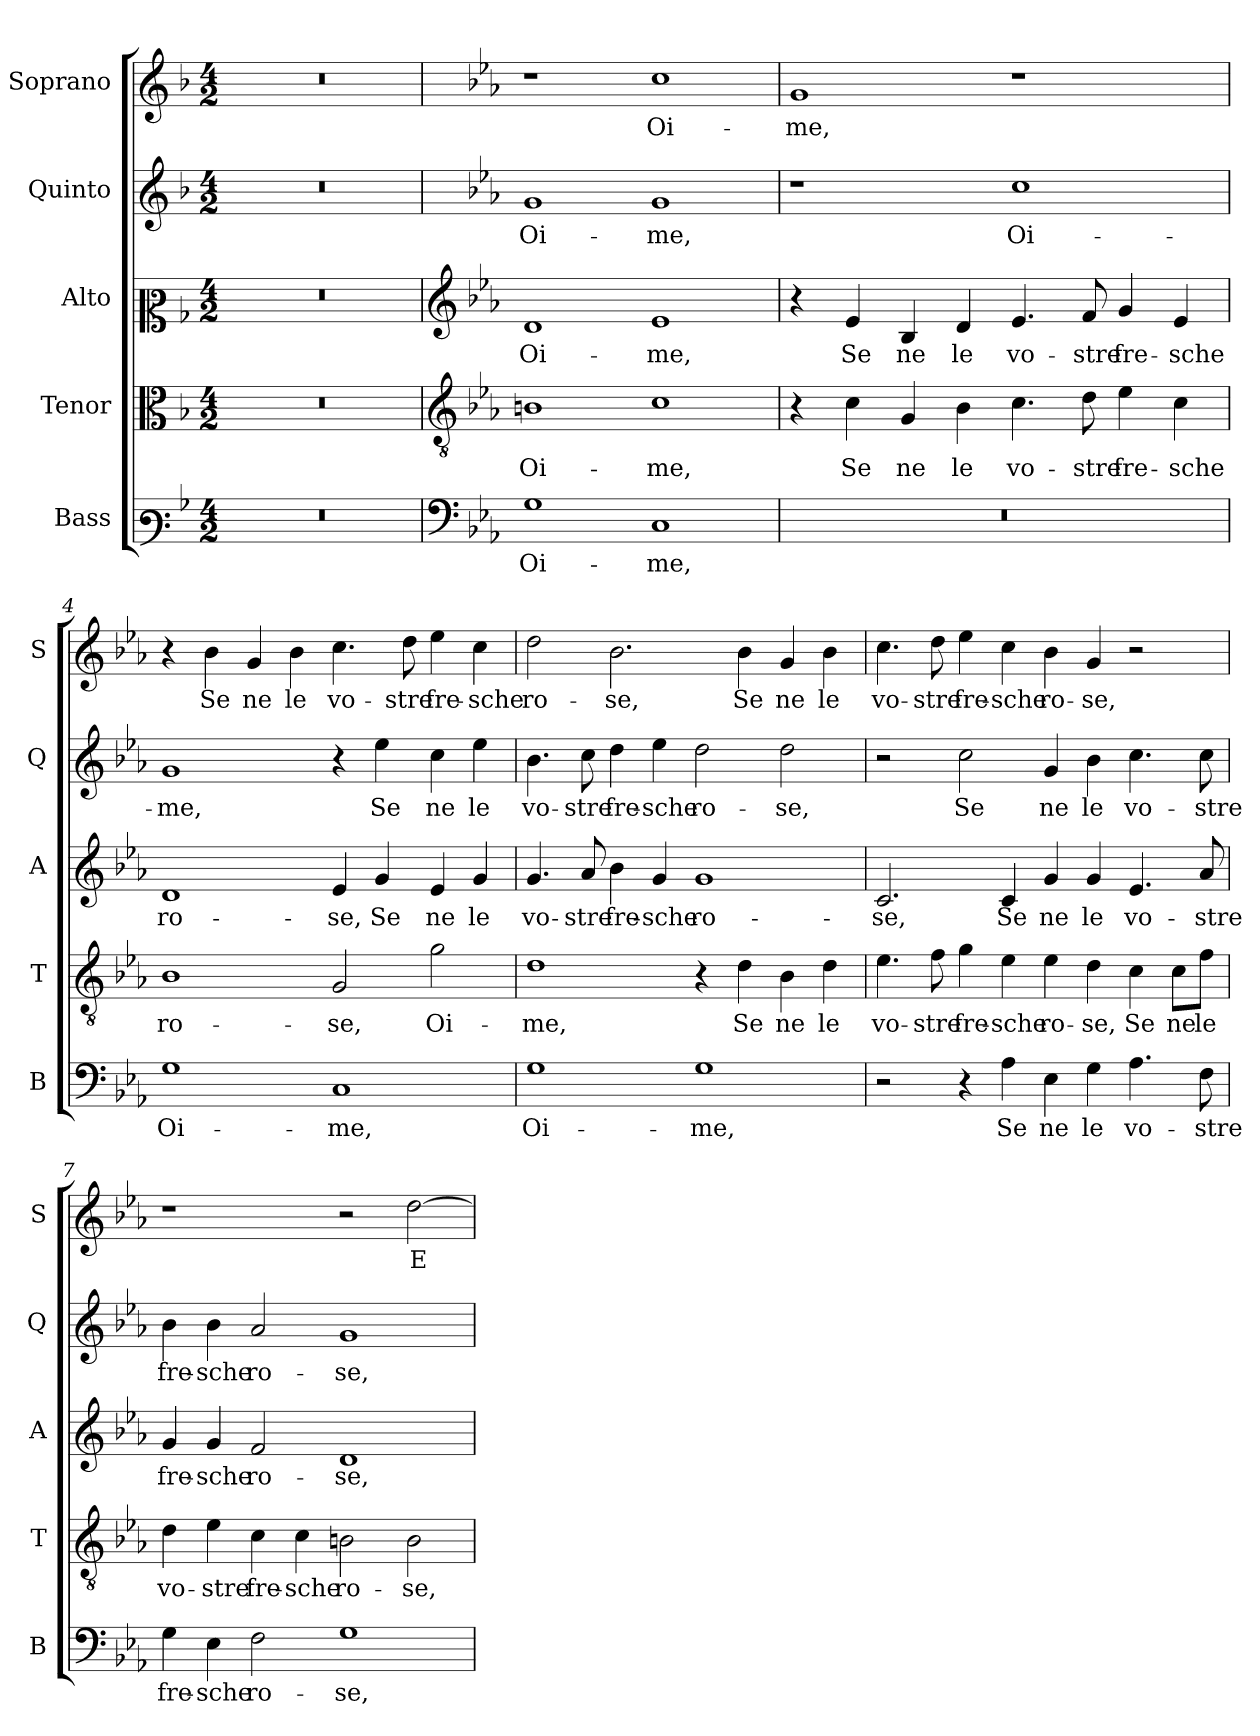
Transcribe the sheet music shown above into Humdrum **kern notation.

**kern	**text	**kern	**text	**kern	**text	**kern	**text	**kern	**text
*part5	*part5	*part4	*part4	*part3	*part3	*part2	*part2	*part1	*part1
*staff5	*staff5	*staff4	*staff4	*staff3	*staff3	*staff2	*staff2	*staff1	*staff1
*I"Bass	*	*I"Tenor	*	*I"Alto	*	*I"Quinto	*	*I"Soprano	*
*I'B	*	*I'T	*	*I'A	*	*I'Q	*	*I'S	*
*clefF3	*	*clefC3	*	*clefC2	*	*clefG2	*	*clefG2	*
*k[b-]	*	*k[b-]	*	*k[b-]	*	*k[b-]	*	*k[b-]	*
*F:	*	*F:	*	*F:	*	*F:	*	*F:	*
*M4/2	*	*M4/2	*	*M4/2	*	*M4/2	*	*M4/2	*
=1	=1	=1	=1	=1	=1	=1	=1	=1	=1
0r	.	0r	.	0r	.	0r	.	0r	.
=2	=2	=2	=2	=2	=2	=2	=2	=2	=2
*clefF4	*	*clefGv2	*	*clefG2	*	*	*	*	*
*k[b-e-a-]	*	*k[b-e-a-]	*	*k[b-e-a-]	*	*k[b-e-a-]	*	*k[b-e-a-]	*
*E-:	*	*E-:	*	*E-:	*	*E-:	*	*E-:	*
!	!LO:LY:b	!	!LO:LY:b	!	!LO:LY:b	!	!LO:LY:b	!	!
1G	Oi-	1Bn	Oi-	1d	Oi-	1g	Oi-	1r	.
!	!LO:LY:b	!	!LO:LY:b	!	!LO:LY:b	!	!LO:LY:b	!	!LO:LY:b
1C	-me,	1c	-me,	1e-	-me,	1g	-me,	1cc	Oi-
=3	=3	=3	=3	=3	=3	=3	=3	=3	=3
!	!	!	!	!	!	!	!	!	!LO:LY:b
0r	.	4r	.	4r	.	1r	.	1g	-me,
!	!	!	!LO:LY:b	!	!LO:LY:b	!	!	!	!
.	.	4c\	Se	4e-/	Se	.	.	.	.
!	!	!	!LO:LY:b	!	!LO:LY:b	!	!	!	!
.	.	4G/	ne	4B-/	ne	.	.	.	.
!	!	!	!LO:LY:b	!	!LO:LY:b	!	!	!	!
.	.	4B-\	le	4d/	le	.	.	.	.
!	!	!	!LO:LY:b	!	!LO:LY:b	!	!LO:LY:b	!	!
.	.	4.c\	vo-	4.e-/	vo-	1cc	Oi-	1r	.
!	!	!	!LO:LY:b	!	!LO:LY:b	!	!	!	!
.	.	8d\	-stre	8f/	-stre	.	.	.	.
!	!	!	!LO:LY:b	!	!LO:LY:b	!	!	!	!
.	.	4e-\	fre-	4g/	fre-	.	.	.	.
!	!	!	!LO:LY:b	!	!LO:LY:b	!	!	!	!
.	.	4c\	-sche	4e-/	-sche	.	.	.	.
!!LO:LB:g=z
=4	=4	=4	=4	=4	=4	=4	=4	=4	=4
!	!LO:LY:b	!	!LO:LY:b	!	!LO:LY:b	!	!LO:LY:b	!	!
1G	Oi-	1B-	ro-	1d	ro-	1g	-me,	4r	.
!	!	!	!	!	!	!	!	!	!LO:LY:b
.	.	.	.	.	.	.	.	4b-\	Se
!	!	!	!	!	!	!	!	!	!LO:LY:b
.	.	.	.	.	.	.	.	4g/	ne
!	!	!	!	!	!	!	!	!	!LO:LY:b
.	.	.	.	.	.	.	.	4b-\	le
!	!LO:LY:b	!	!LO:LY:b	!	!LO:LY:b	!	!	!	!LO:LY:b
1C	-me,	2G/	-se,	4e-/	-se,	4r	.	4.cc\	vo-
!	!	!	!	!	!LO:LY:b	!	!LO:LY:b	!	!
.	.	.	.	4g/	Se	4ee-\	Se	.	.
!	!	!	!	!	!	!	!	!	!LO:LY:b
.	.	.	.	.	.	.	.	8dd\	-stre
!	!	!	!LO:LY:b	!	!LO:LY:b	!	!LO:LY:b	!	!LO:LY:b
.	.	2g\	Oi-	4e-/	ne	4cc\	ne	4ee-\	fre-
!	!	!	!	!	!LO:LY:b	!	!LO:LY:b	!	!LO:LY:b
.	.	.	.	4g/	le	4ee-\	le	4cc\	-sche
=5	=5	=5	=5	=5	=5	=5	=5	=5	=5
!	!LO:LY:b	!	!LO:LY:b	!	!LO:LY:b	!	!LO:LY:b	!	!LO:LY:b
1G	Oi-	1d	-me,	4.g/	vo-	4.b-\	vo-	2dd\	ro-
!	!	!	!	!	!LO:LY:b	!	!LO:LY:b	!	!
.	.	.	.	8a-/	-stre	8cc\	-stre	.	.
!	!	!	!	!	!LO:LY:b	!	!LO:LY:b	!	!LO:LY:b
.	.	.	.	4b-\	fre-	4dd\	fre-	2.b-\	-se,
!	!	!	!	!	!LO:LY:b	!	!LO:LY:b	!	!
.	.	.	.	4g/	-sche	4ee-\	-sche	.	.
!	!LO:LY:b	!	!	!	!LO:LY:b	!	!LO:LY:b	!	!
1G	-me,	4r	.	1g	ro-	2dd\	ro-	.	.
!	!	!	!LO:LY:b	!	!	!	!	!	!LO:LY:b
.	.	4d\	Se	.	.	.	.	4b-\	Se
!	!	!	!LO:LY:b	!	!	!	!LO:LY:b	!	!LO:LY:b
.	.	4B-\	ne	.	.	2dd\	-se,	4g/	ne
!	!	!	!LO:LY:b	!	!	!	!	!	!LO:LY:b
.	.	4d\	le	.	.	.	.	4b-\	le
=6	=6	=6	=6	=6	=6	=6	=6	=6	=6
!	!	!	!LO:LY:b	!	!LO:LY:b	!	!	!	!LO:LY:b
2r	.	4.e-\	vo-	2.c/	-se,	2r	.	4.cc\	vo-
!	!	!	!LO:LY:b	!	!	!	!	!	!LO:LY:b
.	.	8f\	-stre	.	.	.	.	8dd\	-stre
!	!	!	!LO:LY:b	!	!	!	!LO:LY:b	!	!LO:LY:b
4r	.	4g\	fre-	.	.	2cc\	Se	4ee-\	fre-
!	!LO:LY:b	!	!LO:LY:b	!	!LO:LY:b	!	!	!	!LO:LY:b
4A-\	Se	4e-\	-sche	4c/	Se	.	.	4cc\	-sche
!	!LO:LY:b	!	!LO:LY:b	!	!LO:LY:b	!	!LO:LY:b	!	!LO:LY:b
4E-\	ne	4e-\	ro-	4g/	ne	4g/	ne	4b-\	ro-
!	!LO:LY:b	!	!LO:LY:b	!	!LO:LY:b	!	!LO:LY:b	!	!LO:LY:b
4G\	le	4d\	-se,	4g/	le	4b-\	le	4g/	-se,
!	!LO:LY:b	!	!LO:LY:b	!	!LO:LY:b	!	!LO:LY:b	!	!
4.A-\	vo-	4c\	Se	4.e-/	vo-	4.cc\	vo-	2r	.
!	!	!	!LO:LY:b	!	!	!	!	!	!
.	.	8c\L	ne	.	.	.	.	.	.
!	!LO:LY:b	!	!LO:LY:b	!	!LO:LY:b	!	!LO:LY:b	!	!
8F\	-stre	8f\J	le	8a-/	-stre	8cc\	-stre	.	.
!!LO:PB:g=z
=7	=7	=7	=7	=7	=7	=7	=7	=7	=7
!	!LO:LY:b	!	!LO:LY:b	!	!LO:LY:b	!	!LO:LY:b	!	!
4G\	fre-	4d\	vo-	4g/	fre-	4b-\	fre-	1r	.
!	!LO:LY:b	!	!LO:LY:b	!	!LO:LY:b	!	!LO:LY:b	!	!
4E-\	-sche	4e-\	-stre	4g/	-sche	4b-\	-sche	.	.
!	!LO:LY:b	!	!LO:LY:b	!	!LO:LY:b	!	!LO:LY:b	!	!
2F\	ro-	4c\	fre-	2f/	ro-	2a-/	ro-	.	.
!	!	!	!LO:LY:b	!	!	!	!	!	!
.	.	4c\	-sche	.	.	.	.	.	.
!	!LO:LY:b	!	!LO:LY:b	!	!LO:LY:b	!	!LO:LY:b	!	!
1G	-se,	2Bn\	ro-	1d	-se,	1g	-se,	2r	.
!	!	!	!LO:LY:b	!	!	!	!	!	!LO:LY:b
.	.	2B\	-se,	.	.	.	.	[2dd\	E
=	=	=	=	=	=	=	=	=	=
*-	*-	*-	*-	*-	*-	*-	*-	*-	*-
